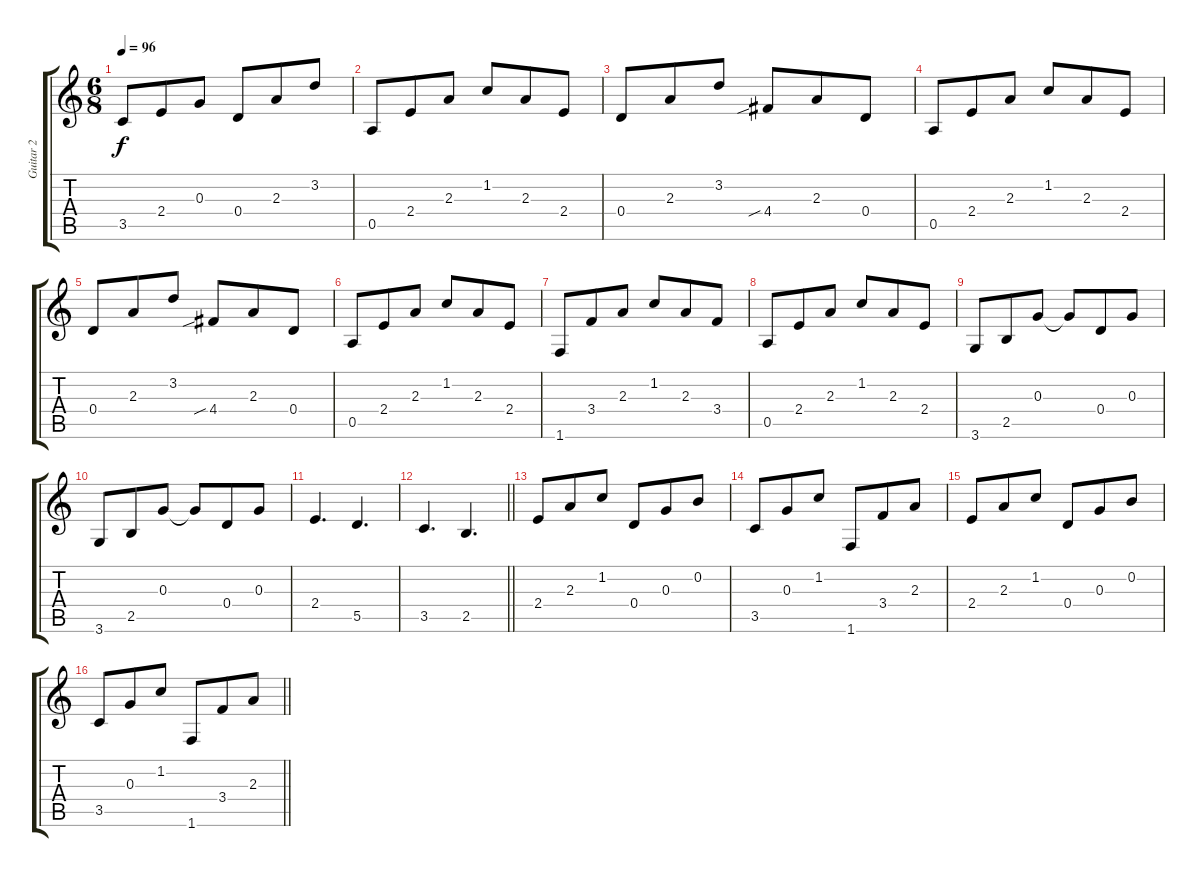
\track ("Guitar 2" "Guitar 2") {instrument overdrivenguitar}
\staff {score tabs}
\tuning (E4 B3 G3 D3 A2 E2) {hide}
\ts (6 8)
\tempo 96
\clef g2
\ks c
3.5.8{dy f} 2.4.8 0.3.8 0.4.8 2.3.8 3.2.8 |
0.5.8 2.4.8 2.3.8 1.2.8 2.3.8 2.4.8 |
0.4.8 2.3.8 3.2.8 4.4{sib}.8 2.3.8 0.4.8 |
0.5.8 2.4.8 2.3.8 1.2.8 2.3.8 2.4.8 |
0.4.8 2.3.8 3.2.8 4.4{sib}.8 2.3.8 0.4.8 |
0.5.8 2.4.8 2.3.8 1.2.8 2.3.8 2.4.8 |
1.6.8 3.4.8 2.3.8 1.2.8 2.3.8 3.4.8 |
0.5.8 2.4.8 2.3.8 1.2.8 2.3.8 2.4.8 |
3.6.8 2.5.8 0.3.8 0.3{t}.8 0.4.8 0.3.8 |
3.6.8 2.5.8 0.3.8 0.3{t}.8 0.4.8 0.3.8 |
2.4.4{d} 5.5.4{d} |
\barLineRight lightlight
3.5.4{d} 2.5.4{d} |
2.4.8 2.3.8 1.2.8 0.4.8 0.3.8 0.2.8 |
3.5.8 0.3.8 1.2.8 1.6.8 3.4.8 2.3.8 |
2.4.8 2.3.8 1.2.8 0.4.8 0.3.8 0.2.8 |
\barLineRight lightlight
3.5.8 0.3.8 1.2.8 1.6.8 3.4.8 2.3.8
